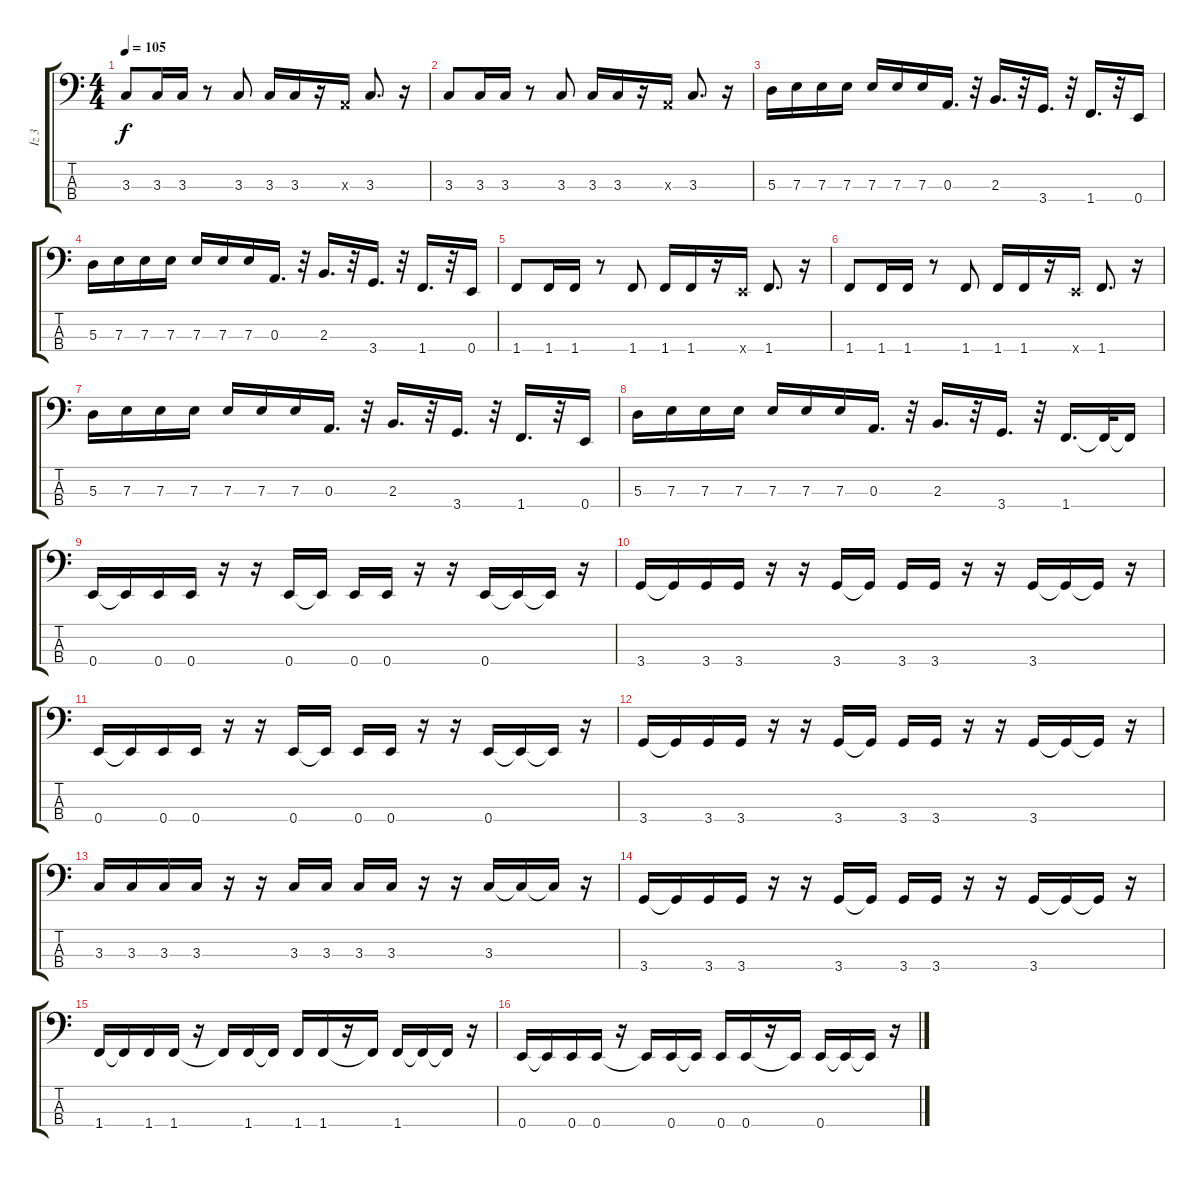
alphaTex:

\track ("İz 3" "İz 3") {instrument electricbassfinger}
\staff {score tabs}
\tuning (G2 D2 A1 E1) {hide}
\ts (4 4)
\tempo 105
\clef f4
\ks c
3.3.8{dy f} 3.3.16 3.3.16 r.8 3.3.8 3.3.16 3.3.16 r.16 0.3{x}.16 3.3.8{d} r.16 |
3.3.8 3.3.16 3.3.16 r.8 3.3.8 3.3.16 3.3.16 r.16 0.3{x}.16 3.3.8{d} r.16 |
5.3.16 7.3.16 7.3.16 7.3.16 7.3.16 7.3.16 7.3.16 0.3.16{d} r.32 2.3.16{d} r.32 3.4.16{d} r.32 1.4.16{d} r.32 0.4.16 |
5.3.16 7.3.16 7.3.16 7.3.16 7.3.16 7.3.16 7.3.16 0.3.16{d} r.32 2.3.16{d} r.32 3.4.16{d} r.32 1.4.16{d} r.32 0.4.16 |
1.4.8 1.4.16 1.4.16 r.8 1.4.8 1.4.16 1.4.16 r.16 0.4{x}.16 1.4.8{d} r.16 |
1.4.8 1.4.16 1.4.16 r.8 1.4.8 1.4.16 1.4.16 r.16 0.4{x}.16 1.4.8{d} r.16 |
5.3.16 7.3.16 7.3.16 7.3.16 7.3.16 7.3.16 7.3.16 0.3.16{d} r.32 2.3.16{d} r.32 3.4.16{d} r.32 1.4.16{d} r.32 0.4.16 |
5.3.16 7.3.16 7.3.16 7.3.16 7.3.16 7.3.16 7.3.16 0.3.16{d} r.32 2.3.16{d} r.32 3.4.16{d} r.32 1.4.16{d} 1.4{t}.32 1.4{t}.16 |
0.4.16 0.4{t}.16 0.4.16 0.4.16 r.16 r.16 0.4.16 0.4{t}.16 0.4.16 0.4.16 r.16 r.16 0.4.16 0.4{t}.16 0.4{t}.16 r.16 |
3.4.16 3.4{t}.16 3.4.16 3.4.16 r.16 r.16 3.4.16 3.4{t}.16 3.4.16 3.4.16 r.16 r.16 3.4.16 3.4{t}.16 3.4{t}.16 r.16 |
0.4.16 0.4{t}.16 0.4.16 0.4.16 r.16 r.16 0.4.16 0.4{t}.16 0.4.16 0.4.16 r.16 r.16 0.4.16 0.4{t}.16 0.4{t}.16 r.16 |
3.4.16 3.4{t}.16 3.4.16 3.4.16 r.16 r.16 3.4.16 3.4{t}.16 3.4.16 3.4.16 r.16 r.16 3.4.16 3.4{t}.16 3.4{t}.16 r.16 |
3.3.16 3.3.16 3.3.16 3.3.16 r.16 r.16 3.3.16 3.3.16 3.3.16 3.3.16 r.16 r.16 3.3.16 3.3{t}.16 3.3{t}.16 r.16 |
3.4.16 3.4{t}.16 3.4.16 3.4.16 r.16 r.16 3.4.16 3.4{t}.16 3.4.16 3.4.16 r.16 r.16 3.4.16 3.4{t}.16 3.4{t}.16 r.16 |
1.4.16 1.4{t}.16 1.4.16 1.4.16 r.16 1.4{t}.16 1.4.16 1.4{t}.16 1.4.16 1.4.16 r.16 1.4{t}.16 1.4.16 1.4{t}.16 1.4{t}.16 r.16 |
0.4.16 0.4{t}.16 0.4.16 0.4.16 r.16 0.4{t}.16 0.4.16 0.4{t}.16 0.4.16 0.4.16 r.16 0.4{t}.16 0.4.16 0.4{t}.16 0.4{t}.16 r.16
